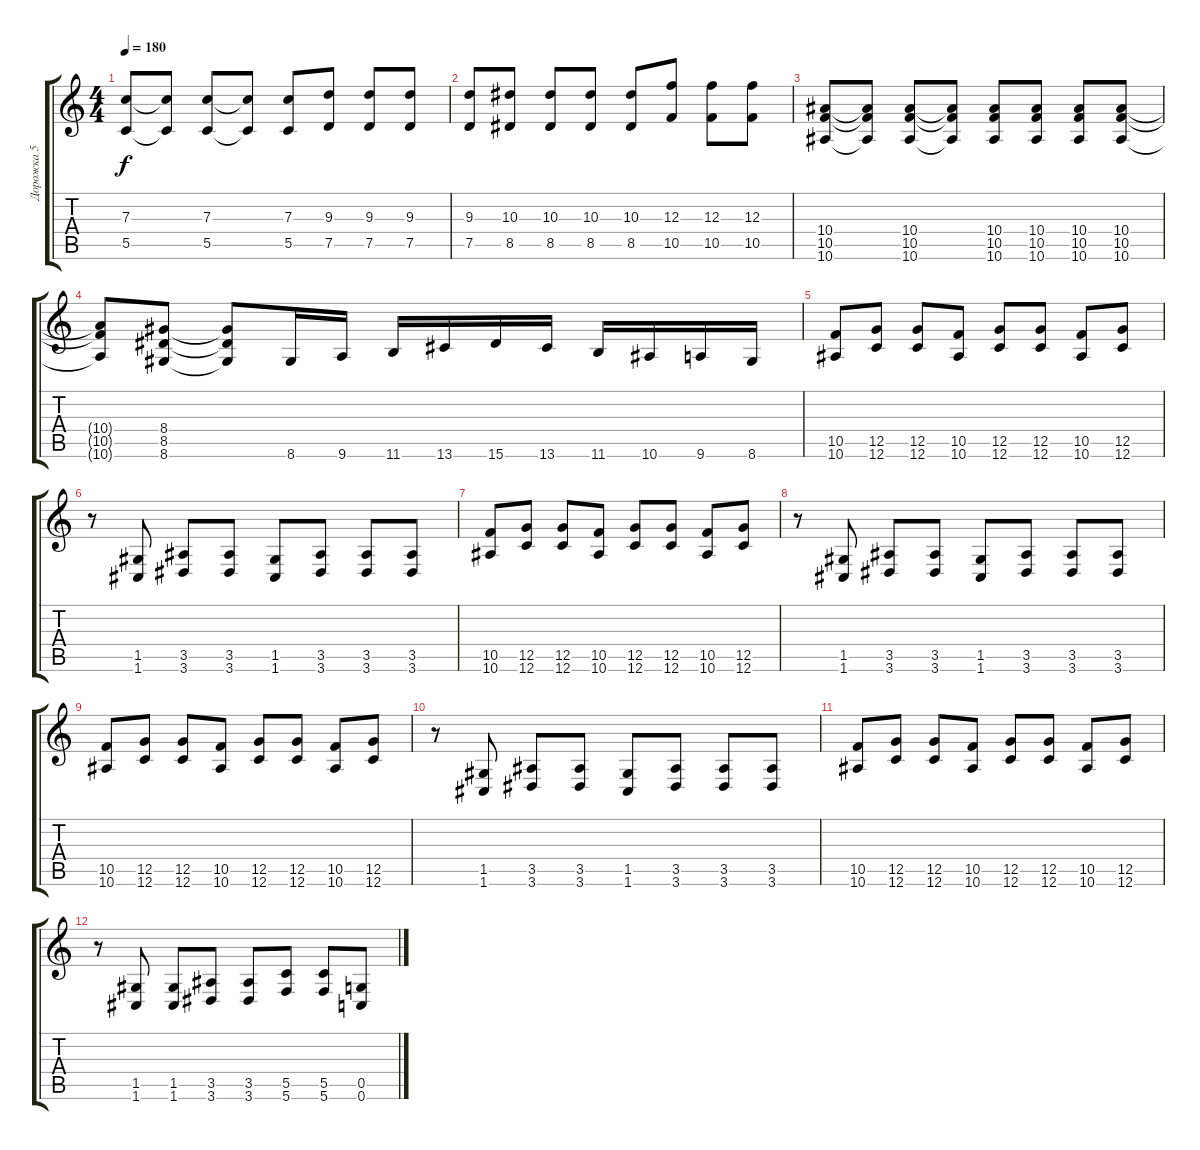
\track ("Дорожка 5" "Дорожка 5") {instrument overdrivenguitar}
\staff {score tabs}
\tuning (D4 A3 F3 C3 G2 C2) {hide}
\ts (4 4)
\tempo 180
\clef g2
\ks c
(7.3 5.5).8{dy f} (7.3{t} 5.5{t}).8 (7.3 5.5).8 (7.3{t} 5.5{t}).8 (7.3 5.5).8 (9.3 7.5).8 (9.3 7.5).8 (9.3 7.5).8 |
(9.3 7.5).8 (10.3 8.5).8 (10.3 8.5).8 (10.3 8.5).8 (10.3 8.5).8 (12.3 10.5).8 (12.3 10.5).8 (12.3 10.5).8 |
(10.4 10.5 10.6).8 (10.4{t} 10.5{t} 10.6{t}).8 (10.4 10.5 10.6).8 (10.4{t} 10.5{t} 10.6{t}).8 (10.4 10.5 10.6).8 (10.4 10.5 10.6).8 (10.4 10.5 10.6).8 (10.4 10.5 10.6).8 |
(10.4{t} 10.5{t} 10.6{t}).8 (8.4 8.5 8.6).8 (8.4{t} 8.5{t} 8.6{t}).8 8.6.16 9.6.16 11.6.16 13.6.16 15.6.16 13.6.16 11.6.16 10.6.16 9.6.16 8.6.16 |
(10.5 10.6).8 (12.5 12.6).8 (12.5 12.6).8 (10.5 10.6).8 (12.5 12.6).8 (12.5 12.6).8 (10.5 10.6).8 (12.5 12.6).8 |
r.8 (1.5 1.6).8 (3.5 3.6).8 (3.5 3.6).8 (1.5 1.6).8 (3.5 3.6).8 (3.5 3.6).8 (3.5 3.6).8 |
(10.5 10.6).8 (12.5 12.6).8 (12.5 12.6).8 (10.5 10.6).8 (12.5 12.6).8 (12.5 12.6).8 (10.5 10.6).8 (12.5 12.6).8 |
r.8 (1.5 1.6).8 (3.5 3.6).8 (3.5 3.6).8 (1.5 1.6).8 (3.5 3.6).8 (3.5 3.6).8 (3.5 3.6).8 |
(10.5 10.6).8 (12.5 12.6).8 (12.5 12.6).8 (10.5 10.6).8 (12.5 12.6).8 (12.5 12.6).8 (10.5 10.6).8 (12.5 12.6).8 |
r.8 (1.5 1.6).8 (3.5 3.6).8 (3.5 3.6).8 (1.5 1.6).8 (3.5 3.6).8 (3.5 3.6).8 (3.5 3.6).8 |
(10.5 10.6).8 (12.5 12.6).8 (12.5 12.6).8 (10.5 10.6).8 (12.5 12.6).8 (12.5 12.6).8 (10.5 10.6).8 (12.5 12.6).8 |
r.8 (1.5 1.6).8 (1.5 1.6).8 (3.5 3.6).8 (3.5 3.6).8 (5.5 5.6).8 (5.5 5.6).8 (0.5 0.6).8
